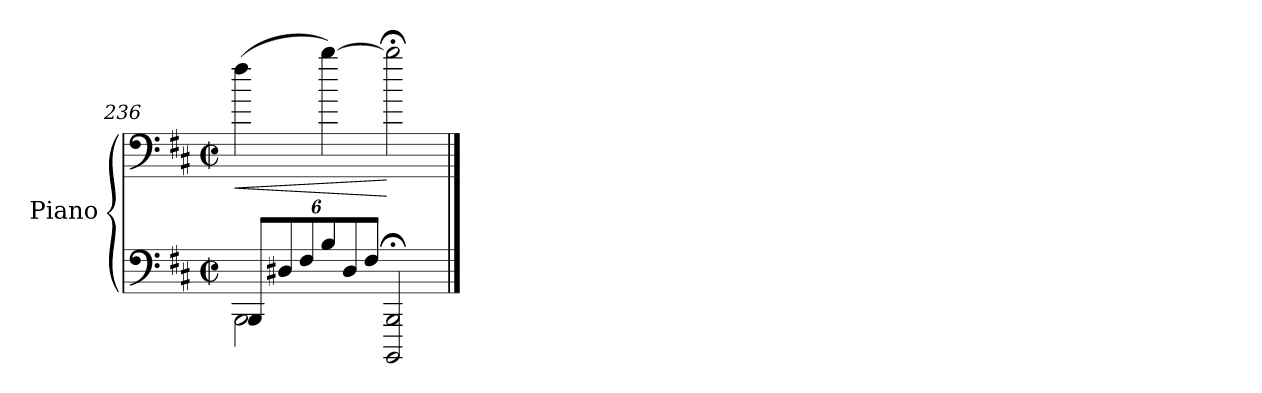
**kern	**kern	**dynam
*part1	*part1	*part1
*staff2	*staff1	*staff1/2
*I"Piano	*	*
*I'Pno.	*	*
*clefF4	*clefF4	*
*k[f#c#]	*k[f#c#]	*
*M2/2	*M2/2	*
*met(c|)	*met(c|)	*
*MM70	*MM70	*
=236	=236	=236
*^	*	*
*	*Xbrackettup	*	*
!	!	!	!LO:HP:b
*	*	*^	*
2BBB\	12BBB/L	(>4ff#\	1ryy	<
.	12D#X/	.	.	.
.	12F#/	.	.	.
.	12B/	[4bb\)	.	.
.	12D#/	.	.	.
.	12F#/J	.	.	.
2BBBB/; 2BBB/;	2ryy	2bb;<\]	.	[
*v	*v	*	*	*
*	*v	*v	*
==	==	==
*-	*-	*-
